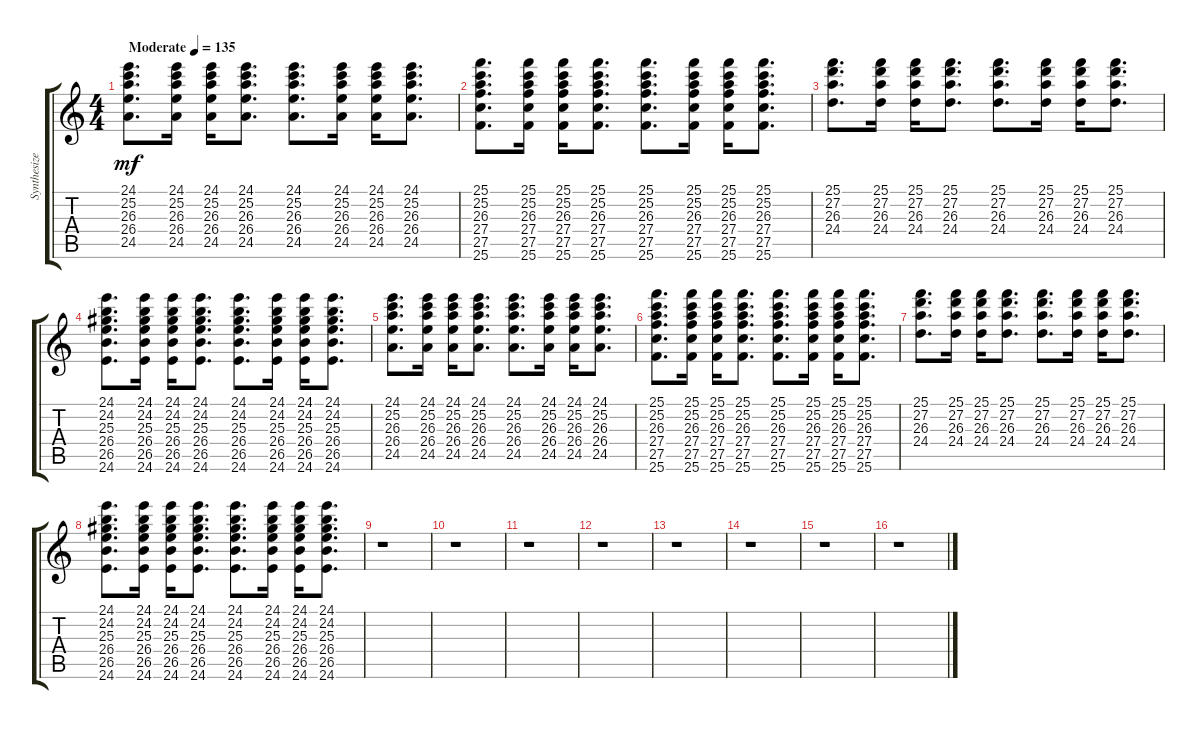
\track ("Synthesizer" "Synthesize") {instrument lead2sawtooth}
\staff {score tabs}
\tuning (E4 B3 G3 D3 A2 E2) {hide}
\ts (4 4)
\tempo (135 "Moderate")
\clef g2
\ks c
(24.1 25.2 26.3 26.4 24.5).8{d dy mf instrument lead2sawtooth} (24.1 25.2 26.3 26.4 24.5).16 (24.1 25.2 26.3 26.4 24.5).16 (24.1 25.2 26.3 26.4 24.5).8{d} (24.1 25.2 26.3 26.4 24.5).8{d} (24.1 25.2 26.3 26.4 24.5).16 (24.1 25.2 26.3 26.4 24.5).16 (24.1 25.2 26.3 26.4 24.5).8{d} |
(25.1 25.2 26.3 27.4 27.5 25.6).8{d} (25.1 25.2 26.3 27.4 27.5 25.6).16 (25.1 25.2 26.3 27.4 27.5 25.6).16 (25.1 25.2 26.3 27.4 27.5 25.6).8{d} (25.1 25.2 26.3 27.4 27.5 25.6).8{d} (25.1 25.2 26.3 27.4 27.5 25.6).16 (25.1 25.2 26.3 27.4 27.5 25.6).16 (25.1 25.2 26.3 27.4 27.5 25.6).8{d} |
(25.1 27.2 26.3 24.4).8{d} (25.1 27.2 26.3 24.4).16 (25.1 27.2 26.3 24.4).16 (25.1 27.2 26.3 24.4).8{d} (25.1 27.2 26.3 24.4).8{d} (25.1 27.2 26.3 24.4).16 (25.1 27.2 26.3 24.4).16 (25.1 27.2 26.3 24.4).8{d} |
(24.1 24.2 25.3 26.4 26.5 24.6).8{d} (24.1 24.2 25.3 26.4 26.5 24.6).16 (24.1 24.2 25.3 26.4 26.5 24.6).16 (24.1 24.2 25.3 26.4 26.5 24.6).8{d} (24.1 24.2 25.3 26.4 26.5 24.6).8{d} (24.1 24.2 25.3 26.4 26.5 24.6).16 (24.1 24.2 25.3 26.4 26.5 24.6).16 (24.1 24.2 25.3 26.4 26.5 24.6).8{d} |
(24.1 25.2 26.3 26.4 24.5).8{d} (24.1 25.2 26.3 26.4 24.5).16 (24.1 25.2 26.3 26.4 24.5).16 (24.1 25.2 26.3 26.4 24.5).8{d} (24.1 25.2 26.3 26.4 24.5).8{d} (24.1 25.2 26.3 26.4 24.5).16 (24.1 25.2 26.3 26.4 24.5).16 (24.1 25.2 26.3 26.4 24.5).8{d} |
(25.1 25.2 26.3 27.4 27.5 25.6).8{d} (25.1 25.2 26.3 27.4 27.5 25.6).16 (25.1 25.2 26.3 27.4 27.5 25.6).16 (25.1 25.2 26.3 27.4 27.5 25.6).8{d} (25.1 25.2 26.3 27.4 27.5 25.6).8{d} (25.1 25.2 26.3 27.4 27.5 25.6).16 (25.1 25.2 26.3 27.4 27.5 25.6).16 (25.1 25.2 26.3 27.4 27.5 25.6).8{d} |
(25.1 27.2 26.3 24.4).8{d} (25.1 27.2 26.3 24.4).16 (25.1 27.2 26.3 24.4).16 (25.1 27.2 26.3 24.4).8{d} (25.1 27.2 26.3 24.4).8{d} (25.1 27.2 26.3 24.4).16 (25.1 27.2 26.3 24.4).16 (25.1 27.2 26.3 24.4).8{d} |
(24.1 24.2 25.3 26.4 26.5 24.6).8{d} (24.1 24.2 25.3 26.4 26.5 24.6).16 (24.1 24.2 25.3 26.4 26.5 24.6).16 (24.1 24.2 25.3 26.4 26.5 24.6).8{d} (24.1 24.2 25.3 26.4 26.5 24.6).8{d} (24.1 24.2 25.3 26.4 26.5 24.6).16 (24.1 24.2 25.3 26.4 26.5 24.6).16 (24.1 24.2 25.3 26.4 26.5 24.6).8{d} |
r.1 |
r.1 |
r.1 |
r.1 |
r.1 |
r.1 |
r.1 |
r.1
